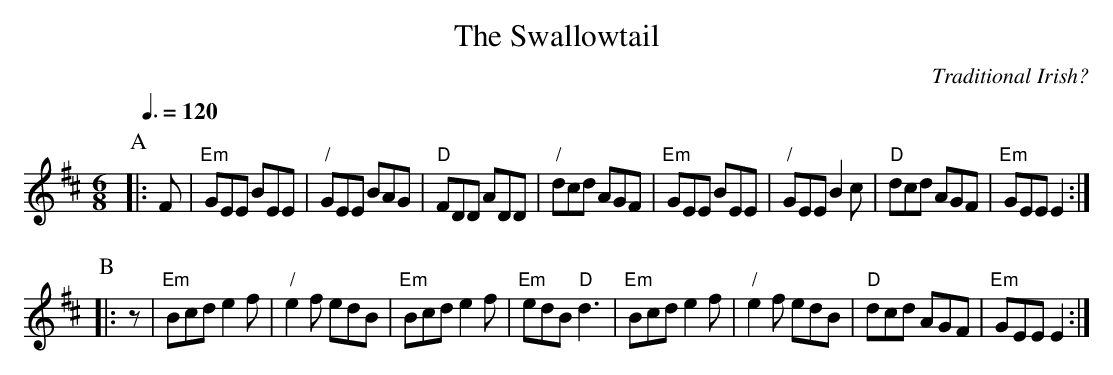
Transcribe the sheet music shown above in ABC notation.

X:1
T:The Swallowtail
C:Traditional Irish?
Q:3/8=120
M:6/8
L:1/8
K:Edor
P:A
|: F | "Em"GEE BEE | "/"GEE BAG | "D"FDD ADD | "/"dcd AGF |\
"Em"GEE BEE | "/"GEE B2c | "D"dcd AGF | "Em"GEE E2 :|
P:B
|: z | "Em"Bcd e2f | "/"e2f edB | "Em"Bcd e2f | "Em"edB "D"d3 |\
"Em"Bcd e2f | "/"e2f edB | "D"dcd AGF | "Em"GEE E2 :|
